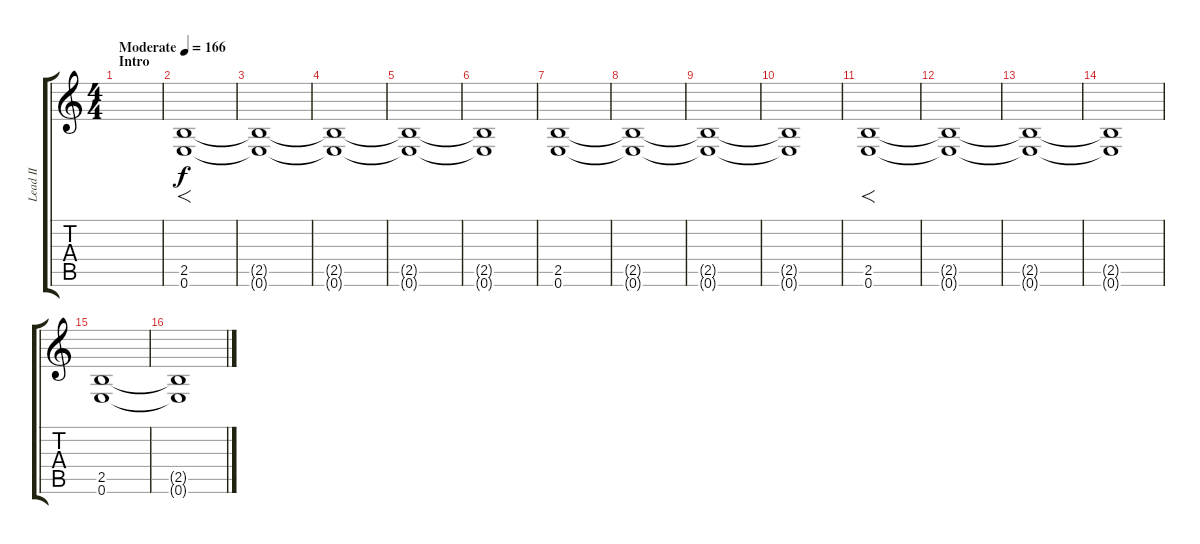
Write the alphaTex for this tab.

\track ("Lead II" "Lead II") {instrument distortionguitar}
\staff {score tabs}
\tuning (E4 B3 G3 D3 A2 E2) {hide}
\ts (4 4)
\section ("" "Intro")
\tempo (166 "Moderate")
\clef g2
\ks c
|
(2.5 0.6).1{f} |
(2.5{t} 0.6{t}).1 |
(2.5{t} 0.6{t}).1 |
(2.5{t} 0.6{t}).1 |
(2.5{t} 0.6{t}).1 |
(2.5 0.6).1 |
(2.5{t} 0.6{t}).1 |
(2.5{t} 0.6{t}).1 |
(2.5{t} 0.6{t}).1 |
(2.5 0.6).1{f} |
(2.5{t} 0.6{t}).1 |
(2.5{t} 0.6{t}).1 |
(2.5{t} 0.6{t}).1 |
(2.5 0.6).1 |
(2.5{t} 0.6{t}).1
